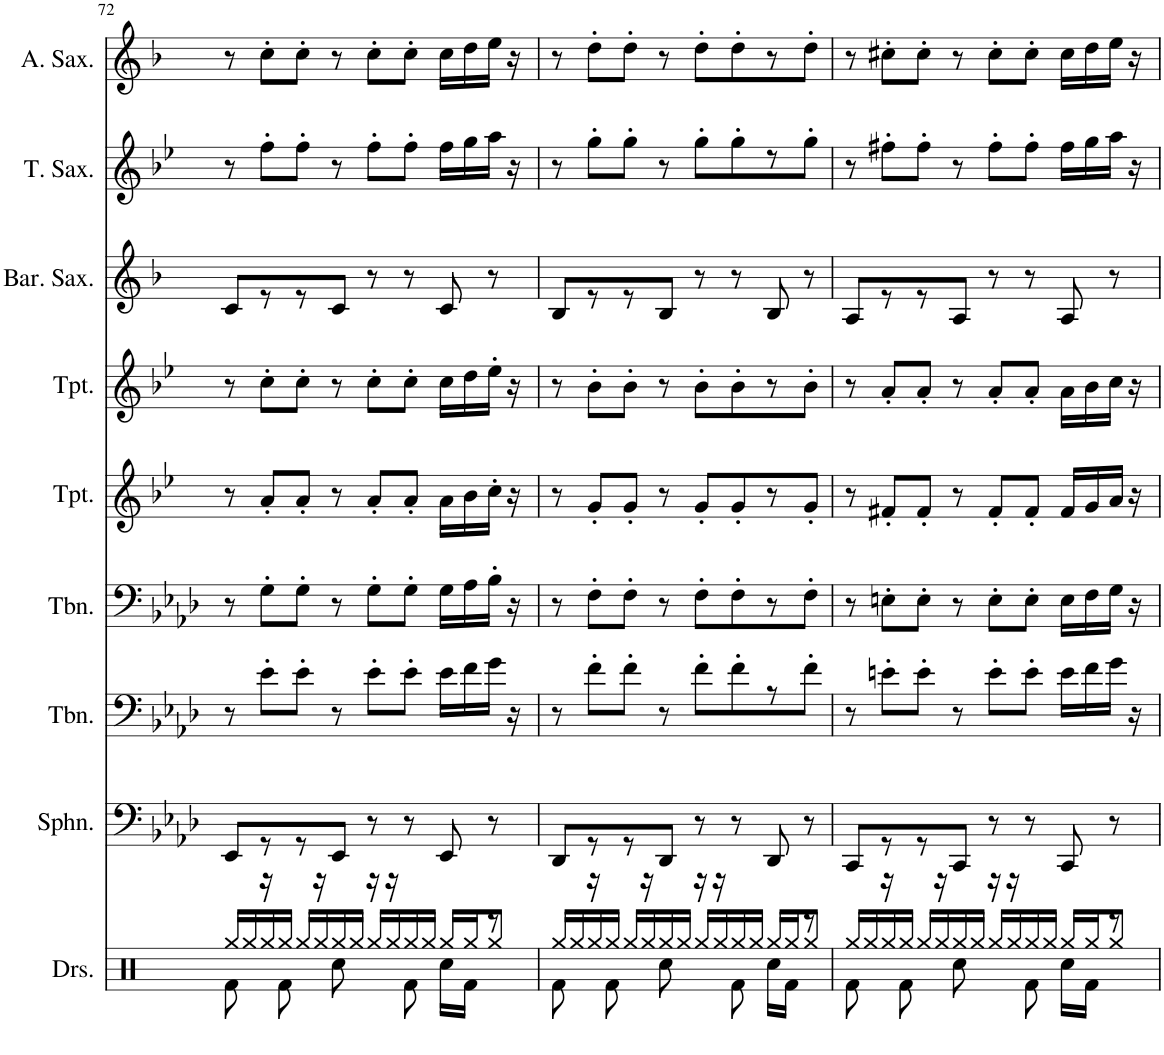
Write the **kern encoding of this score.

**kern	**kern	**kern	**kern	**kern	**kern	**kern	**kern	**kern
*part9	*part8	*part7	*part6	*part5	*part4	*part3	*part2	*part1
*staff9	*staff8	*staff7	*staff6	*staff5	*staff4	*staff3	*staff2	*staff1
*I"Drumset	*I"Sousaphone	*I"Trombone	*I"Trombone	*I"Trumpet	*I"Trumpet	*I"Baritone Saxophone	*I"Tenor Saxophone	*I"Alto Saxophone
*I'Drs.	*I'Sphn.	*I'Tbn.	*I'Tbn.	*I'Tpt.	*I'Tpt.	*I'Bar. Sax.	*I'T. Sax.	*I'A. Sax.
!!LO:PB:g=z
*clefX	*clefF4	*clefF4	*clefF4	*clefG2	*clefG2	*clefG2	*clefG2	*clefG2
*	*	*	*	*Trd1c2	*Trd1c2	*Trd12c21	*Trd8c14	*Trd5c9
*k[]	*k[b-e-a-d-]	*k[b-e-a-d-]	*k[b-e-a-d-]	*k[b-e-]	*k[b-e-]	*k[b-]	*k[b-e-]	*k[b-]
*M4/4	*M4/4	*M4/4	*M4/4	*M4/4	*M4/4	*M4/4	*M4/4	*M4/4
=72	=72	=72	=72	=72	=72	=72	=72	=72
*^	*	*	*	*	*	*	*	*
8Rf\	16Rgg/LL	8EE-/L	8r	8r	8r	8r	8c/L	8r	8r
.	16Rgg/	.	.	.	.	.	.	.	.
16r	16Rgg/	8r	8e-'\L	8G'\L	8a'/L	8cc'\L	8r	8ff'\L	8cc'\L
8Rf\	16Rgg/JJ	.	.	.	.	.	.	.	.
.	16Rgg/LL	8r	8e-'\J	8G'\J	8a'/J	8cc'\J	8r	8ff'\J	8cc'\J
16r	16Rgg/	.	.	.	.	.	.	.	.
8Rcc\	16Rgg/	8EE-/J	8r	8r	8r	8r	8c/J	8r	8r
.	16Rgg/JJ	.	.	.	.	.	.	.	.
16r	16Rgg/LL	8r	8e-'\L	8G'\L	8a'/L	8cc'\L	8r	8ff'\L	8cc'\L
16r	16Rgg/	.	.	.	.	.	.	.	.
8Rf\	16Rgg/	8r	8e-'\J	8G'\J	8a'/J	8cc'\J	8r	8ff'\J	8cc'\J
.	16Rgg/JJ	.	.	.	.	.	.	.	.
16Rcc\LL	16Rgg/LL	8EE-/	16e-\LL	16G\LL	16a\LL	16cc\LL	8c/	16ff\LL	16cc\LL
16Rf\JJ	16Rgg/J	.	16f\	16A-\	16b-\	16dd\	.	16gg\	16dd\
8r	8Rgg/J	8r	16g\JJ	16B-'\JJ	16cc'\JJ	16ee-'\JJ	8r	16aa\JJ	16ee\JJ
.	.	.	16r	16r	16r	16r	.	16r	16r
=73	=73	=73	=73	=73	=73	=73	=73	=73	=73
8Rf\	16Rgg/LL	8DD-/L	8r	8r	8r	8r	8B-/L	8r	8r
.	16Rgg/	.	.	.	.	.	.	.	.
16r	16Rgg/	8r	8f'\L	8F'\L	8g'/L	8b-'\L	8r	8gg'\L	8dd'\L
8Rf\	16Rgg/JJ	.	.	.	.	.	.	.	.
.	16Rgg/LL	8r	8f'\J	8F'\J	8g'/J	8b-'\J	8r	8gg'\J	8dd'\J
16r	16Rgg/	.	.	.	.	.	.	.	.
8Rcc\	16Rgg/	8DD-/J	8r	8r	8r	8r	8B-/J	8r	8r
.	16Rgg/JJ	.	.	.	.	.	.	.	.
16r	16Rgg/LL	8r	8f'\L	8F'\L	8g'/L	8b-'\L	8r	8gg'\L	8dd'\L
16r	16Rgg/	.	.	.	.	.	.	.	.
8Rf\	16Rgg/	8r	8f'\	8F'\	8g'/	8b-'\	8r	8gg'\	8dd'\
.	16Rgg/JJ	.	.	.	.	.	.	.	.
16Rcc\LL	16Rgg/LL	8DD-/	8r	8r	8r	8r	8B-/	8r	8r
16Rf\JJ	16Rgg/J	.	.	.	.	.	.	.	.
8r	8Rgg/J	8r	8f'\J	8F'\J	8g'/J	8b-'\J	8r	8gg'\J	8dd'\J
=74	=74	=74	=74	=74	=74	=74	=74	=74	=74
8Rf\	16Rgg/LL	8CC/L	8r	8r	8r	8r	8A/L	8r	8r
.	16Rgg/	.	.	.	.	.	.	.	.
16r	16Rgg/	8r	8en'\L	8En'\L	8f#X'/L	8a'/L	8r	8ff#X'\L	8cc#X'\L
8Rf\	16Rgg/JJ	.	.	.	.	.	.	.	.
.	16Rgg/LL	8r	8e'\J	8E'\J	8f#'/J	8a'/J	8r	8ff#'\J	8cc#'\J
16r	16Rgg/	.	.	.	.	.	.	.	.
8Rcc\	16Rgg/	8CC/J	8r	8r	8r	8r	8A/J	8r	8r
.	16Rgg/JJ	.	.	.	.	.	.	.	.
16r	16Rgg/LL	8r	8e'\L	8E'\L	8f#'/L	8a'/L	8r	8ff#'\L	8cc#'\L
16r	16Rgg/	.	.	.	.	.	.	.	.
8Rf\	16Rgg/	8r	8e'\J	8E'\J	8f#'/J	8a'/J	8r	8ff#'\J	8cc#'\J
.	16Rgg/JJ	.	.	.	.	.	.	.	.
16Rcc\LL	16Rgg/LL	8CC/	16e\LL	16E\LL	16f#/LL	16a\LL	8A/	16ff#\LL	16cc#\LL
16Rf\JJ	16Rgg/J	.	16f\	16F\	16g/	16b-\	.	16gg\	16dd\
8r	8Rgg/J	8r	16g\JJ	16G\JJ	16a/JJ	16cc\JJ	8r	16aa\JJ	16ee\JJ
.	.	.	16r	16r	16r	16r	.	16r	16r
*v	*v	*	*	*	*	*	*	*	*
=	=	=	=	=	=	=	=	=
*-	*-	*-	*-	*-	*-	*-	*-	*-
